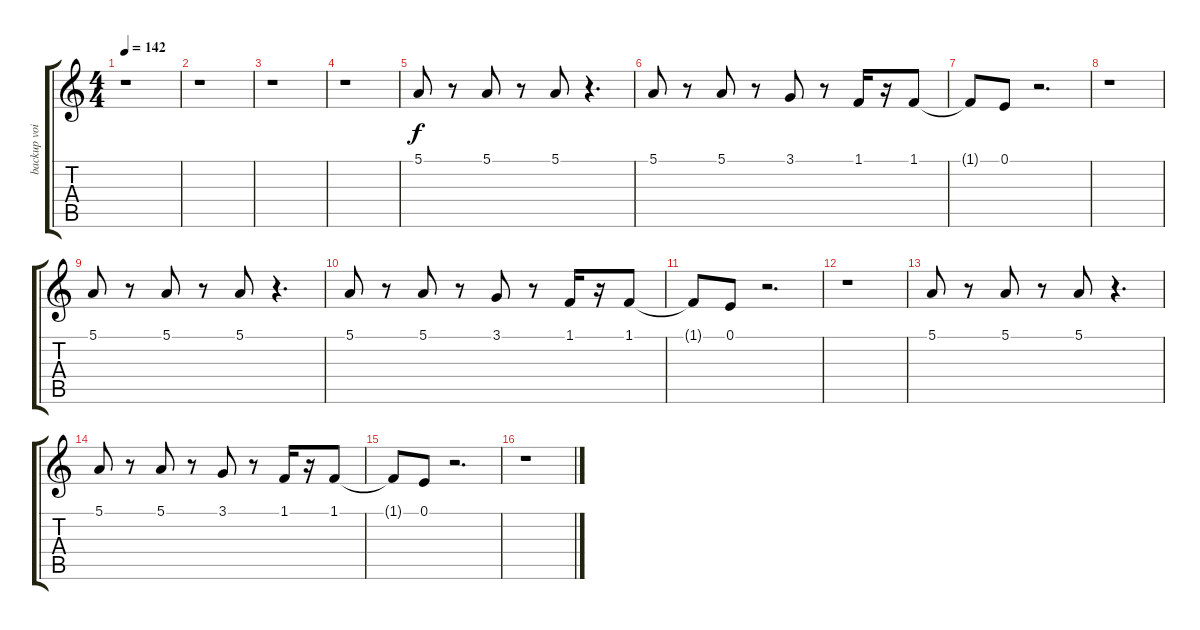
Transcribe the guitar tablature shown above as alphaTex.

\track ("backup voices" "backup voi") {instrument choiraahs}
\staff {score tabs}
\tuning (E4 B3 G3 D3 A2 E2) {hide}
\ts (4 4)
\tempo 142
\clef g2
\ks c
r.1{dy f} |
r.1 |
r.1 |
r.1 |
5.1.8 r.8 5.1.8 r.8 5.1.8 r.4{d} |
5.1.8 r.8 5.1.8 r.8 3.1.8 r.8 1.1.16 r.16 1.1.8 |
1.1{t}.8 0.1.8 r.2{d} |
r.1 |
5.1.8 r.8 5.1.8 r.8 5.1.8 r.4{d} |
5.1.8 r.8 5.1.8 r.8 3.1.8 r.8 1.1.16 r.16 1.1.8 |
1.1{t}.8 0.1.8 r.2{d} |
r.1 |
5.1.8 r.8 5.1.8 r.8 5.1.8 r.4{d} |
5.1.8 r.8 5.1.8 r.8 3.1.8 r.8 1.1.16 r.16 1.1.8 |
1.1{t}.8 0.1.8 r.2{d} |
r.1
